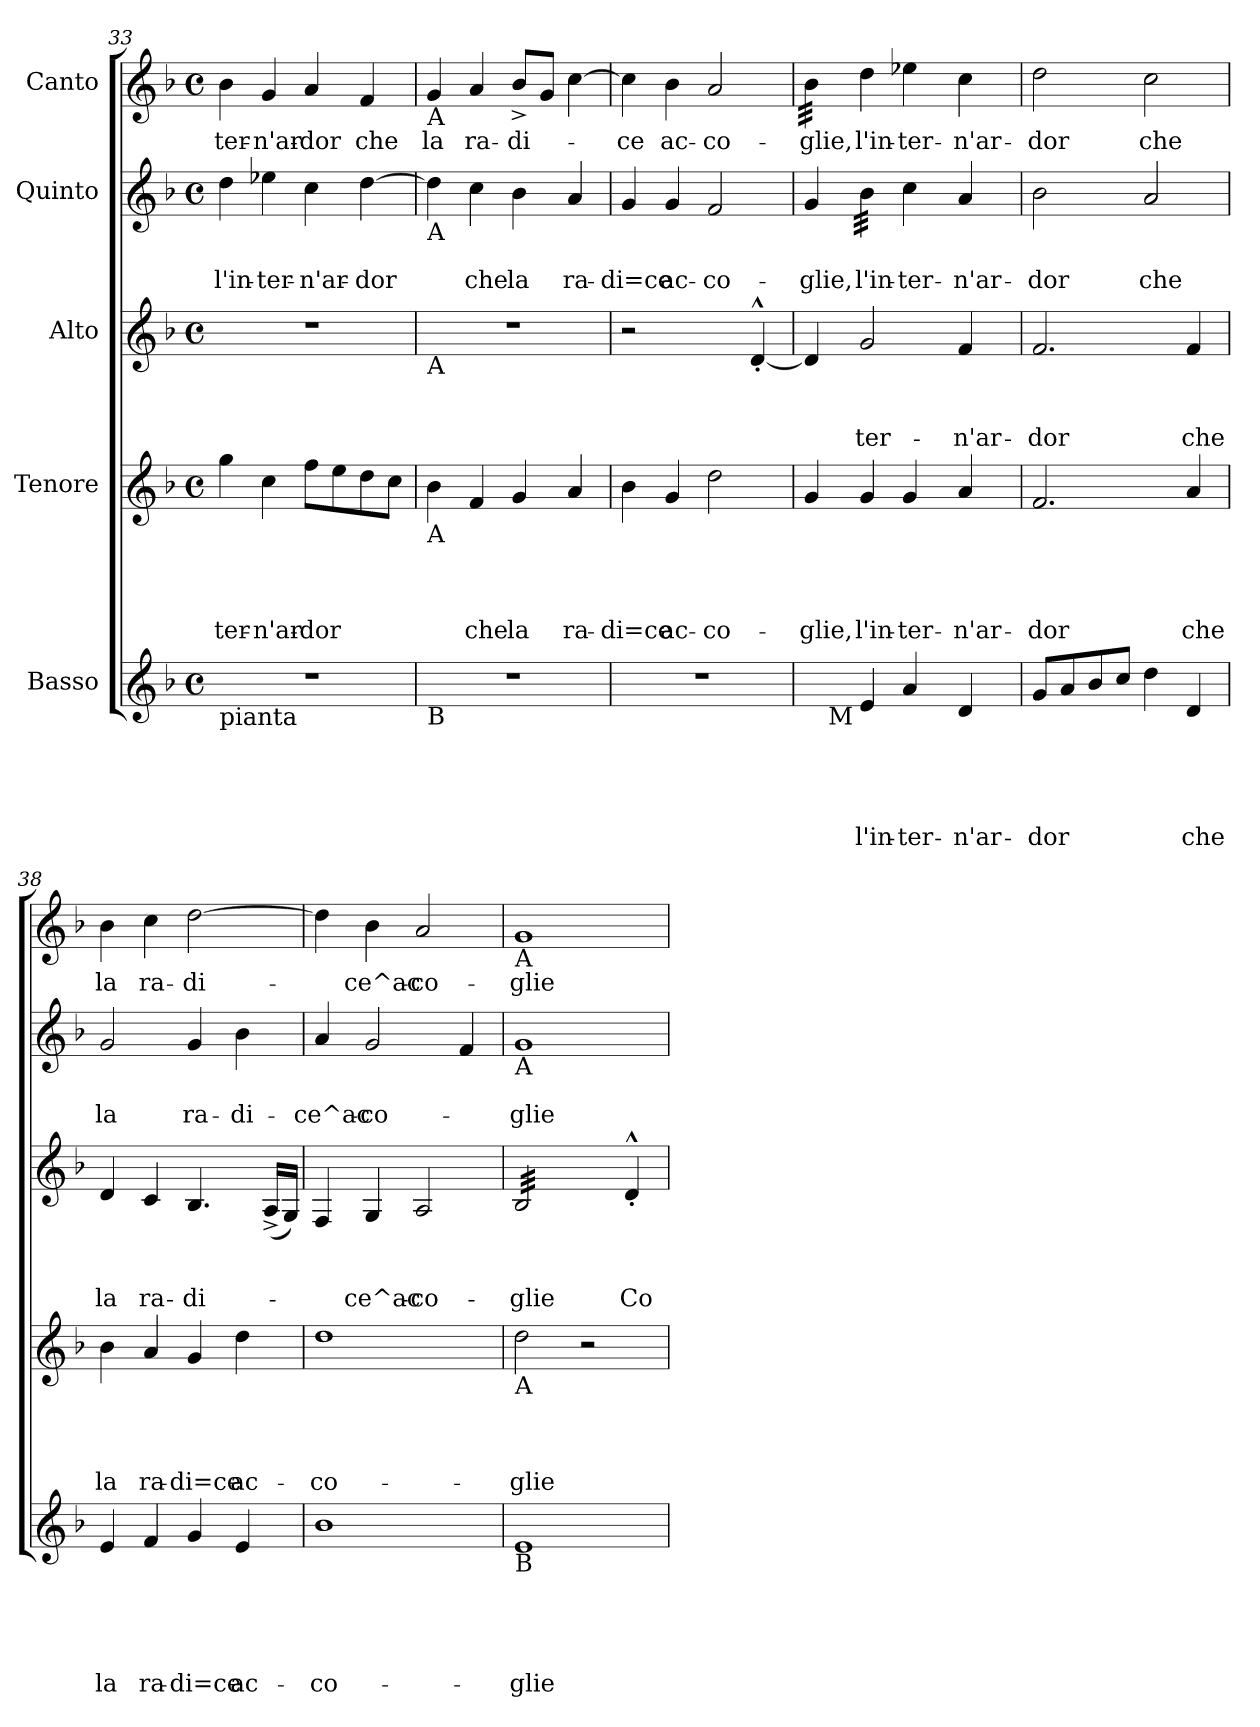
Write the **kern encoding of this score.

**kern	**text	**text	**text	**text	**text	**kern	**text	**text	**text	**text	**kern	**text	**text	**text	**kern	**text	**text	**kern	**text
*part5	*part5	*part5	*part5	*part5	*part5	*part4	*part4	*part4	*part4	*part4	*part3	*part3	*part3	*part3	*part2	*part2	*part2	*part1	*part1
*staff5	*staff5	*staff5	*staff5	*staff5	*staff5	*staff4	*staff4	*staff4	*staff4	*staff4	*staff3	*staff3	*staff3	*staff3	*staff2	*staff2	*staff2	*staff1	*staff1
*I"Basso	*	*	*	*	*	*I"Tenore	*	*	*	*	*I"Alto	*	*	*	*I"Quinto	*	*	*I"Canto	*
*clefG2	*	*	*	*	*	*clefG2	*	*	*	*	*clefG2	*	*	*	*clefG2	*	*	*clefG2	*
*k[b-]	*	*	*	*	*	*k[b-]	*	*	*	*	*k[b-]	*	*	*	*k[b-]	*	*	*k[b-]	*
*F:	*	*	*	*	*	*F:	*	*	*	*	*F:	*	*	*	*F:	*	*	*F:	*
*M4/4	*	*	*	*	*	*M4/4	*	*	*	*	*M4/4	*	*	*	*M4/4	*	*	*M4/4	*
*met(c)	*	*	*	*	*	*met(c)	*	*	*	*	*met(c)	*	*	*	*met(c)	*	*	*met(c)	*
=33	=33	=33	=33	=33	=33	=33	=33	=33	=33	=33	=33	=33	=33	=33	=33	=33	=33	=33	=33
!LO:TX:b:t=pianta	!	!	!	!	!	!	!	!	!	!	!	!	!	!	!	!	!	!	!
!	!	!	!	!	!	!	!	!	!	!LO:LY:b	!	!	!	!	!	!	!LO:LY:b	!	!LO:LY:b
1r	.	.	.	.	.	4gg\	.	.	.	-ter-	1r	.	.	.	4dd\	.	l'in-	4b-\	-ter-
!	!	!	!	!	!	!	!	!	!	!LO:LY:b	!	!	!	!	!	!	!LO:LY:b	!	!LO:LY:b
.	.	.	.	.	.	4cc\	.	.	.	-n'ar-	.	.	.	.	4ee-X\	.	-ter-	4g/	-n'ar-
!	!	!	!	!	!	!	!	!	!	!LO:LY:b	!	!	!	!	!	!	!LO:LY:b	!	!LO:LY:b
.	.	.	.	.	.	8ff\L	.	.	.	-dor	.	.	.	.	4cc\	.	-n'ar-	4a/	-dor
.	.	.	.	.	.	8ee\	.	.	.	.	.	.	.	.	.	.	.	.	.
!	!	!	!	!	!	!	!	!	!	!	!	!	!	!	!	!	!LO:LY:b	!	!LO:LY:b
.	.	.	.	.	.	8dd\	.	.	.	.	.	.	.	.	[>4dd\	.	-dor	4f/	che
.	.	.	.	.	.	8cc\J	.	.	.	.	.	.	.	.	.	.	.	.	.
!!LO:PB:g=z
=34	=34	=34	=34	=34	=34	=34	=34	=34	=34	=34	=34	=34	=34	=34	=34	=34	=34	=34	=34
!	!	!	!	!	!	!	!	!	!	!	!	!	!	!	!	!	!	!LO:TX:b:t=A	!
!	!	!	!	!	!	!	!	!	!	!	!	!	!	!	!LO:TX:b:t=A	!	!	!	!
!	!	!	!	!	!	!	!	!	!	!	!LO:TX:b:t=A	!	!	!	!	!	!	!	!
!	!	!	!	!	!	!LO:TX:b:t=A	!	!	!	!	!	!	!	!	!	!	!	!	!
!LO:TX:b:t=B	!	!	!	!	!	!	!	!	!	!	!	!	!	!	!	!	!	!	!
!	!	!	!	!	!	!	!	!	!	!	!	!	!	!	!	!	!	!	!LO:LY:b
1r	.	.	.	.	.	4b-\	.	.	.	.	1r	.	.	.	4dd\]	.	.	4g/	la
!	!	!	!	!	!	!	!	!	!	!LO:LY:b	!	!	!	!	!	!	!LO:LY:b	!	!LO:LY:b
.	.	.	.	.	.	4f/	.	.	.	che	.	.	.	.	4cc\	.	che	4a/	ra-
!	!	!	!	!	!	!	!	!	!	!LO:LY:b	!	!	!	!	!	!	!LO:LY:b	!	!LO:LY:b
.	.	.	.	.	.	4g/	.	.	.	la	.	.	.	.	4b-\	.	la	8b-^</L	-di-
.	.	.	.	.	.	.	.	.	.	.	.	.	.	.	.	.	.	8g/J	.
!	!	!	!	!	!	!	!	!	!	!LO:LY:b	!	!	!	!	!	!	!LO:LY:b	!	!
.	.	.	.	.	.	4a/	.	.	.	ra-	.	.	.	.	4a/	.	ra-	[>4cc\	.
=35	=35	=35	=35	=35	=35	=35	=35	=35	=35	=35	=35	=35	=35	=35	=35	=35	=35	=35	=35
!	!	!	!	!	!	!	!	!	!	!LO:LY:b	!	!	!	!	!	!	!LO:LY:b	!	!LO:LY:b
1r	.	.	.	.	.	4b-\	.	.	.	-di=ce	2r	.	.	.	4g/	.	-di=ce	4cc\]	-ce
!	!	!	!	!	!	!	!	!	!	!LO:LY:b	!	!	!	!	!	!	!LO:LY:b	!	!LO:LY:b
.	.	.	.	.	.	4g/	.	.	.	ac-	.	.	.	.	4g/	.	ac-	4b-\	ac-
!	!	!	!	!	!	!	!	!	!	!LO:LY:b	!	!	!	!	!	!	!LO:LY:b	!	!LO:LY:b
.	.	.	.	.	.	2dd\	.	.	.	-co-	4ryy	.	.	.	2f/	.	-co-	2a/	-co-
.	.	.	.	.	.	.	.	.	.	.	[<4d^^<'</	.	.	.	.	.	.	.	.
=36	=36	=36	=36	=36	=36	=36	=36	=36	=36	=36	=36	=36	=36	=36	=36	=36	=36	=36	=36
!	!	!	!	!	!	!	!	!	!	!LO:LY:b	!	!	!	!	!	!	!LO:LY:b	!	!LO:LY:b
*^	*	*	*	*	*	*	*	*	*	*	*	*	*	*	*	*	*	*	*
*	*	*	*	*	*	*	*	*	*	*	*	*	*	*	*	*	*	*	*tremolo	*
4ryy	16.ryy	.	.	.	.	.	4g/	.	.	.	-glie,	4d/]	.	.	.	4g/	.	-glie,	32b-\LLL	-glie,
.	.	.	.	.	.	.	.	.	.	.	.	.	.	.	.	.	.	.	32b-\	.
.	.	.	.	.	.	.	.	.	.	.	.	.	.	.	.	.	.	.	32b-\	.
!	!LO:TX:b:t=M	!	!	!	!	!	!	!	!	!	!	!	!	!	!	!	!	!	!	!
.	2ryy	.	.	.	.	.	.	.	.	.	.	.	.	.	.	.	.	.	32b-\	.
.	.	.	.	.	.	.	.	.	.	.	.	.	.	.	.	.	.	.	32b-\	.
.	.	.	.	.	.	.	.	.	.	.	.	.	.	.	.	.	.	.	32b-\	.
.	.	.	.	.	.	.	.	.	.	.	.	.	.	.	.	.	.	.	32b-\	.
.	.	.	.	.	.	.	.	.	.	.	.	.	.	.	.	.	.	.	32b-\JJJ	.
*	*	*	*	*	*	*	*	*	*	*	*	*	*	*	*	*	*	*	*Xtremolo	*
!	!	!	!	!	!	!LO:LY:b	!	!	!	!	!LO:LY:b	!	!	!	!LO:LY:b	!	!	!LO:LY:b	!	!LO:LY:b
*	*	*	*	*	*	*	*	*	*	*	*	*	*	*	*	*tremolo	*	*	*	*
4e/	.	.	.	.	.	l'in-	4g/	.	.	.	l'in-	2g/	.	.	ter-	32b-\LLL	.	l'in-	4dd\	l'in-
.	.	.	.	.	.	.	.	.	.	.	.	.	.	.	.	32b-\	.	.	.	.
.	.	.	.	.	.	.	.	.	.	.	.	.	.	.	.	32b-\	.	.	.	.
.	.	.	.	.	.	.	.	.	.	.	.	.	.	.	.	32b-\	.	.	.	.
.	.	.	.	.	.	.	.	.	.	.	.	.	.	.	.	32b-\	.	.	.	.
.	.	.	.	.	.	.	.	.	.	.	.	.	.	.	.	32b-\	.	.	.	.
.	.	.	.	.	.	.	.	.	.	.	.	.	.	.	.	32b-\	.	.	.	.
.	.	.	.	.	.	.	.	.	.	.	.	.	.	.	.	32b-\JJJ	.	.	.	.
*	*	*	*	*	*	*	*	*	*	*	*	*	*	*	*	*Xtremolo	*	*	*	*
!	!	!	!	!	!	!LO:LY:b	!	!	!	!	!LO:LY:b	!	!	!	!	!	!	!LO:LY:b	!	!LO:LY:b
4a/	.	.	.	.	.	-ter-	4g/	.	.	.	-ter-	.	.	.	.	4cc\	.	-ter-	4ee-X\	-ter-
.	4ryy	.	.	.	.	.	.	.	.	.	.	.	.	.	.	.	.	.	.	.
!	!	!	!	!	!	!LO:LY:b	!	!	!	!	!LO:LY:b	!	!	!	!LO:LY:b	!	!	!LO:LY:b	!	!LO:LY:b
4d/	.	.	.	.	.	-n'ar-	4a/	.	.	.	-n'ar-	4f/	.	.	-n'ar-	4a/	.	-n'ar-	4cc\	-n'ar-
.	8ryy	.	.	.	.	.	.	.	.	.	.	.	.	.	.	.	.	.	.	.
.	32ryy	.	.	.	.	.	.	.	.	.	.	.	.	.	.	.	.	.	.	.
=37	=37	=37	=37	=37	=37	=37	=37	=37	=37	=37	=37	=37	=37	=37	=37	=37	=37	=37	=37	=37
!	!	!	!	!	!	!LO:LY:b	!	!	!	!	!LO:LY:b	!	!	!	!LO:LY:b	!	!	!LO:LY:b	!	!LO:LY:b
*v	*v	*	*	*	*	*	*	*	*	*	*	*	*	*	*	*	*	*	*	*
8g/L	.	.	.	.	-dor	2.f/	.	.	.	-dor	2.f/	.	.	-dor	2b-\	.	-dor	2dd\	-dor
8a/	.	.	.	.	.	.	.	.	.	.	.	.	.	.	.	.	.	.	.
8b-/	.	.	.	.	.	.	.	.	.	.	.	.	.	.	.	.	.	.	.
8cc/J	.	.	.	.	.	.	.	.	.	.	.	.	.	.	.	.	.	.	.
!	!	!	!	!	!	!	!	!	!	!	!	!	!	!	!	!	!LO:LY:b	!	!LO:LY:b
4dd\	.	.	.	.	.	.	.	.	.	.	.	.	.	.	2a/	.	che	2cc\	che
!	!	!	!	!	!LO:LY:b	!	!	!	!	!LO:LY:b	!	!	!	!LO:LY:b	!	!	!	!	!
4d/	.	.	.	.	che	4a/	.	.	.	che	4f/	.	.	che	.	.	.	.	.
=38	=38	=38	=38	=38	=38	=38	=38	=38	=38	=38	=38	=38	=38	=38	=38	=38	=38	=38	=38
!	!	!	!	!	!LO:LY:b	!	!	!	!	!LO:LY:b	!	!	!	!LO:LY:b	!	!	!LO:LY:b	!	!LO:LY:b
4e/	.	.	.	.	la	4b-\	.	.	.	la	4d/	.	.	la	2g/	.	la	4b-\	la
!	!	!	!	!	!LO:LY:b	!	!	!	!	!LO:LY:b	!	!	!	!LO:LY:b	!	!	!	!	!LO:LY:b
4f/	.	.	.	.	ra-	4a/	.	.	.	ra-	4c/	.	.	ra-	.	.	.	4cc\	ra-
!	!	!	!	!	!LO:LY:b	!	!	!	!	!LO:LY:b	!	!	!	!LO:LY:b	!	!	!LO:LY:b	!	!LO:LY:b
4g/	.	.	.	.	-di=ce	4g/	.	.	.	-di=ce	4.B-/	.	.	-di-	4g/	.	ra-	[>2dd\	-di-
!	!	!	!	!	!LO:LY:b	!	!	!	!	!LO:LY:b	!	!	!	!	!	!	!LO:LY:b	!	!
4e/	.	.	.	.	ac-	4dd\	.	.	.	ac-	.	.	.	.	4b-\	.	-di-	.	.
.	.	.	.	.	.	.	.	.	.	.	(>16A^</LL	.	.	.	.	.	.	.	.
.	.	.	.	.	.	.	.	.	.	.	16G/JJ)	.	.	.	.	.	.	.	.
=39	=39	=39	=39	=39	=39	=39	=39	=39	=39	=39	=39	=39	=39	=39	=39	=39	=39	=39	=39
!	!	!	!	!	!LO:LY:b	!	!	!	!	!LO:LY:b	!	!	!	!	!	!	!LO:LY:b	!	!
1b-	.	.	.	.	-co-	1dd	.	.	.	-co-	4F/	.	.	.	4a/	.	-ce^ac-	4dd\]	.
!	!	!	!	!	!	!	!	!	!	!	!	!	!	!LO:LY:b	!	!	!LO:LY:b	!	!LO:LY:b
.	.	.	.	.	.	.	.	.	.	.	4G/	.	.	-ce^ac-	2g/	.	-co-	4b-\	-ce^ac-
!	!	!	!	!	!	!	!	!	!	!	!	!	!	!LO:LY:b	!	!	!	!	!LO:LY:b
.	.	.	.	.	.	.	.	.	.	.	2A/	.	.	-co-	.	.	.	2a/	-co-
.	.	.	.	.	.	.	.	.	.	.	.	.	.	.	4f/	.	.	.	.
!!LO:LB:g=z
=40	=40	=40	=40	=40	=40	=40	=40	=40	=40	=40	=40	=40	=40	=40	=40	=40	=40	=40	=40
!	!	!	!	!	!	!	!	!	!	!	!	!	!	!	!	!	!	!LO:TX:b:t=A	!
!	!	!	!	!	!	!	!	!	!	!	!	!	!	!	!LO:TX:b:t=A	!	!	!	!
!	!	!	!	!	!	!	!	!	!	!	!LO:TX:b:t=A	!	!	!	!	!	!	!	!
!	!	!	!	!	!	!LO:TX:b:t=A	!	!	!	!	!	!	!	!	!	!	!	!	!
!LO:TX:b:t=B	!	!	!	!	!	!	!	!	!	!	!	!	!	!	!	!	!	!	!
!	!	!	!	!	!LO:LY:b	!	!	!	!	!LO:LY:b	!	!	!	!LO:LY:b	!	!	!LO:LY:b	!	!LO:LY:b
*	*	*	*	*	*	*	*	*	*	*	*tremolo	*	*	*	*	*	*	*	*
1e	.	.	.	.	-glie	2dd\	.	.	.	-glie	32B-/LLL	.	.	-glie	1g	.	-glie	1g	-glie
.	.	.	.	.	.	.	.	.	.	.	32B-/	.	.	.	.	.	.	.	.
.	.	.	.	.	.	.	.	.	.	.	32B-/	.	.	.	.	.	.	.	.
.	.	.	.	.	.	.	.	.	.	.	32B-/	.	.	.	.	.	.	.	.
.	.	.	.	.	.	.	.	.	.	.	32B-/	.	.	.	.	.	.	.	.
.	.	.	.	.	.	.	.	.	.	.	32B-/	.	.	.	.	.	.	.	.
.	.	.	.	.	.	.	.	.	.	.	32B-/	.	.	.	.	.	.	.	.
.	.	.	.	.	.	.	.	.	.	.	32B-/	.	.	.	.	.	.	.	.
.	.	.	.	.	.	.	.	.	.	.	32B-/	.	.	.	.	.	.	.	.
.	.	.	.	.	.	.	.	.	.	.	32B-/	.	.	.	.	.	.	.	.
.	.	.	.	.	.	.	.	.	.	.	32B-/	.	.	.	.	.	.	.	.
.	.	.	.	.	.	.	.	.	.	.	32B-/	.	.	.	.	.	.	.	.
.	.	.	.	.	.	.	.	.	.	.	32B-/	.	.	.	.	.	.	.	.
.	.	.	.	.	.	.	.	.	.	.	32B-/	.	.	.	.	.	.	.	.
.	.	.	.	.	.	.	.	.	.	.	32B-/	.	.	.	.	.	.	.	.
.	.	.	.	.	.	.	.	.	.	.	32B-/JJJ	.	.	.	.	.	.	.	.
*	*	*	*	*	*	*	*	*	*	*	*Xtremolo	*	*	*	*	*	*	*	*
.	.	.	.	.	.	2r	.	.	.	.	4ryy	.	.	.	.	.	.	.	.
!	!	!	!	!	!	!	!	!	!	!	!	!	!	!LO:LY:b	!	!	!	!	!
.	.	.	.	.	.	.	.	.	.	.	4d^^<'</	.	.	Co-	.	.	.	.	.
=	=	=	=	=	=	=	=	=	=	=	=	=	=	=	=	=	=	=	=
*-	*-	*-	*-	*-	*-	*-	*-	*-	*-	*-	*-	*-	*-	*-	*-	*-	*-	*-	*-
